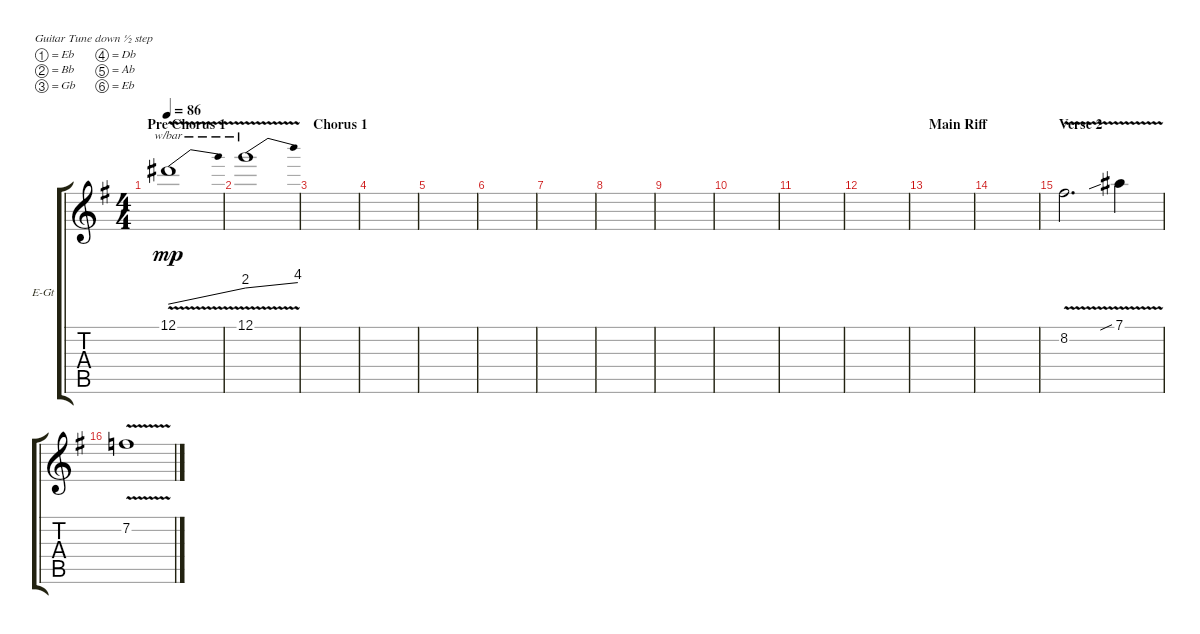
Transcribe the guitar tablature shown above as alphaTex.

\defaultSystemsLayout 4
\bracketExtendMode groupsimilarinstruments
\firstSystemTrackNameOrientation horizontal
\otherSystemsTrackNameOrientation horizontal
\track ("Guitar 2 (Leads)" "E-Gt") {instrument distortionguitar}
\staff {score tabs}
\tuning (Eb4 Bb3 Gb3 Db3 Ab2 Eb2)
\ts (4 4)
\section ("" "Pre Chorus 1")
\tempo 86
\clef g2
\ks eminor
12.1{v}.1{tbe (dive default 27 0 60 8) dy mp} |
12.1{v}.1{tbe (dive default 0 8 59.4 16)} |
\section ("" "Chorus 1")
|
|
|
|
|
|
|
|
|
|
\section ("" "Main Riff")
|
|
\section ("" "Verse 2")
8.2{v}.2{d} 7.1{v sib}.4 |
7.2{v}.1
